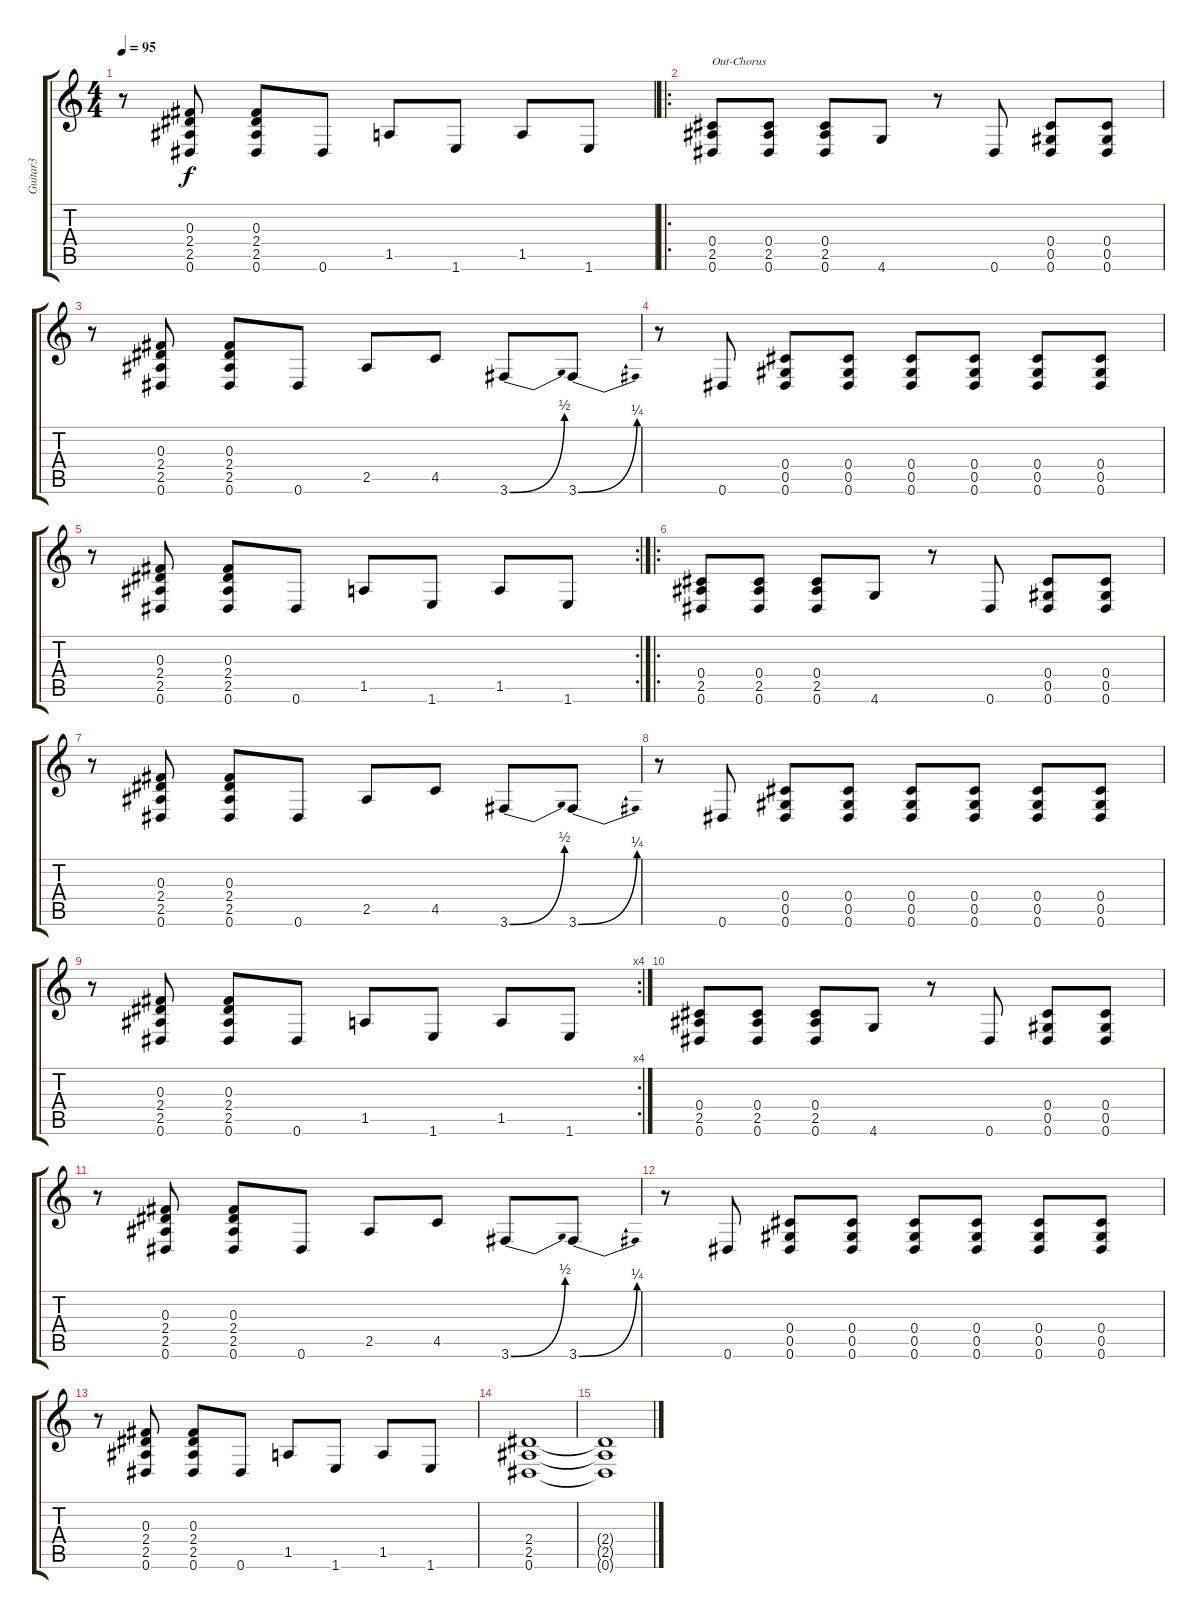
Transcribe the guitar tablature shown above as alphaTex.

\track ("Guitar3" "Guitar3") {instrument overdrivenguitar}
\staff {score tabs}
\tuning (Eb4 Bb3 Gb3 Db3 Ab2 Eb2) {hide}
\ts (4 4)
\tempo 95
\clef g2
\ks c
r.8{dy f} (0.3 2.4 2.5 0.6).8 (0.3 2.4 2.5 0.6).8 0.6.8 1.5.8 1.6.8 1.5.8 1.6.8 |
\ro
(0.4 2.5 0.6).8{txt "Out-Chorus"} (0.4 2.5 0.6).8 (0.4 2.5 0.6).8 4.6.8 r.8 0.6.8 (0.4 0.5 0.6).8 (0.4 0.5 0.6).8 |
r.8 (0.3 2.4 2.5 0.6).8 (0.3 2.4 2.5 0.6).8 0.6.8 2.5.8 4.5.8 3.6{be (bend 0 0 60 2)}.8 3.6{be (bend 0 0 60 1)}.8 |
r.8 0.6.8 (0.4 0.5 0.6).8 (0.4 0.5 0.6).8 (0.4 0.5 0.6).8 (0.4 0.5 0.6).8 (0.4 0.5 0.6).8 (0.4 0.5 0.6).8 |
\rc 2
r.8 (0.3 2.4 2.5 0.6).8 (0.3 2.4 2.5 0.6).8 0.6.8 1.5.8 1.6.8 1.5.8 1.6.8 |
\ro
(0.4 2.5 0.6).8 (0.4 2.5 0.6).8 (0.4 2.5 0.6).8 4.6.8 r.8 0.6.8 (0.4 0.5 0.6).8 (0.4 0.5 0.6).8 |
r.8 (0.3 2.4 2.5 0.6).8 (0.3 2.4 2.5 0.6).8 0.6.8 2.5.8 4.5.8 3.6{be (bend 0 0 60 2)}.8 3.6{be (bend 0 0 60 1)}.8 |
r.8 0.6.8 (0.4 0.5 0.6).8 (0.4 0.5 0.6).8 (0.4 0.5 0.6).8 (0.4 0.5 0.6).8 (0.4 0.5 0.6).8 (0.4 0.5 0.6).8 |
\rc 4
r.8 (0.3 2.4 2.5 0.6).8 (0.3 2.4 2.5 0.6).8 0.6.8 1.5.8 1.6.8 1.5.8 1.6.8 |
(0.4 2.5 0.6).8 (0.4 2.5 0.6).8 (0.4 2.5 0.6).8 4.6.8 r.8 0.6.8 (0.4 0.5 0.6).8 (0.4 0.5 0.6).8 |
r.8 (0.3 2.4 2.5 0.6).8 (0.3 2.4 2.5 0.6).8 0.6.8 2.5.8 4.5.8 3.6{be (bend 0 0 60 2)}.8 3.6{be (bend 0 0 60 1)}.8 |
r.8 0.6.8 (0.4 0.5 0.6).8 (0.4 0.5 0.6).8 (0.4 0.5 0.6).8 (0.4 0.5 0.6).8 (0.4 0.5 0.6).8 (0.4 0.5 0.6).8 |
r.8 (0.3 2.4 2.5 0.6).8 (0.3 2.4 2.5 0.6).8 0.6.8 1.5.8 1.6.8 1.5.8 1.6.8 |
(2.4 2.5 0.6).1 |
(2.4{t} 2.5{t} 0.6{t}).1
